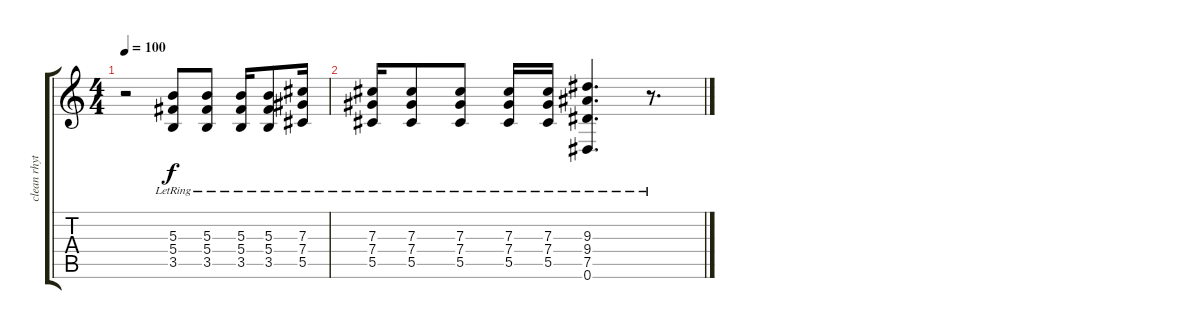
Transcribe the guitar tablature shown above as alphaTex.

\track ("clean rhythm" "clean rhyt") {instrument electricguitarclean}
\staff {score tabs}
\tuning (Eb4 Bb3 Gb3 Db3 Ab2 Eb2) {hide}
\ts (4 4)
\tempo 100
\clef g2
\ks c
r.2{dy f} (5.3{lr} 5.4{lr} 3.5{lr}).8 (5.3{lr} 5.4{lr} 3.5{lr}).8 (5.3{lr} 5.4{lr} 3.5{lr}).16 (5.3 5.4 3.5{lr}).8 (7.3 7.4 5.5{lr}).16 |
(7.3 7.4 5.5{lr}).16 (7.3{lr} 7.4 5.5).8 (7.3 7.4{lr} 5.5).8 (7.3 7.4{lr} 5.5).16 (7.3 7.4{lr} 5.5).16 (9.3 9.4 7.5{lr} 0.6).4{d} r.8{d}
